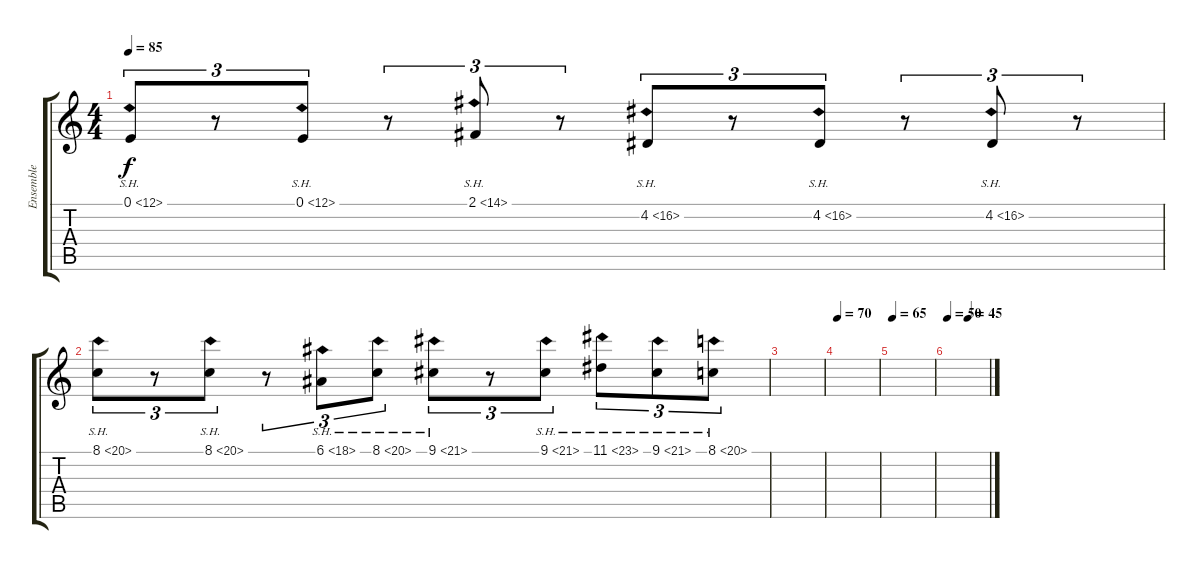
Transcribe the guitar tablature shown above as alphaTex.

\track ("Ensemble" "Ensemble") {instrument stringensemble1}
\staff {score tabs}
\tuning (E4 B3 G3 D3 A2 E2) {hide}
\ts (4 4)
\tempo 85
\clef g2
\ks c
0.1{sh 12}.8{tu (3 2) dy f} r.8{tu (3 2)} 0.1{sh 12}.8{tu (3 2)} r.8{tu (3 2)} 2.1{sh 12}.8{tu (3 2)} r.8{tu (3 2)} 4.2{sh 12}.8{tu (3 2)} r.8{tu (3 2)} 4.2{sh 12}.8{tu (3 2)} r.8{tu (3 2)} 4.2{sh 12}.8{tu (3 2)} r.8{tu (3 2)} |
8.1{sh 12}.8{tu (3 2)} r.8{tu (3 2)} 8.1{sh 12}.8{tu (3 2)} r.8{tu (3 2)} 6.1{sh 12}.8{tu (3 2)} 8.1{sh 12}.8{tu (3 2)} 9.1{sh 12}.8{tu (3 2)} r.8{tu (3 2)} 9.1{sh 12}.8{tu (3 2)} 11.1{sh 12}.8{tu (3 2)} 9.1{sh 12}.8{tu (3 2)} 8.1{sh 12}.8{tu (3 2)} |
|
\tempo 70
|
\tempo 65
|
\tempo 50
\tempo (45 0.5)
